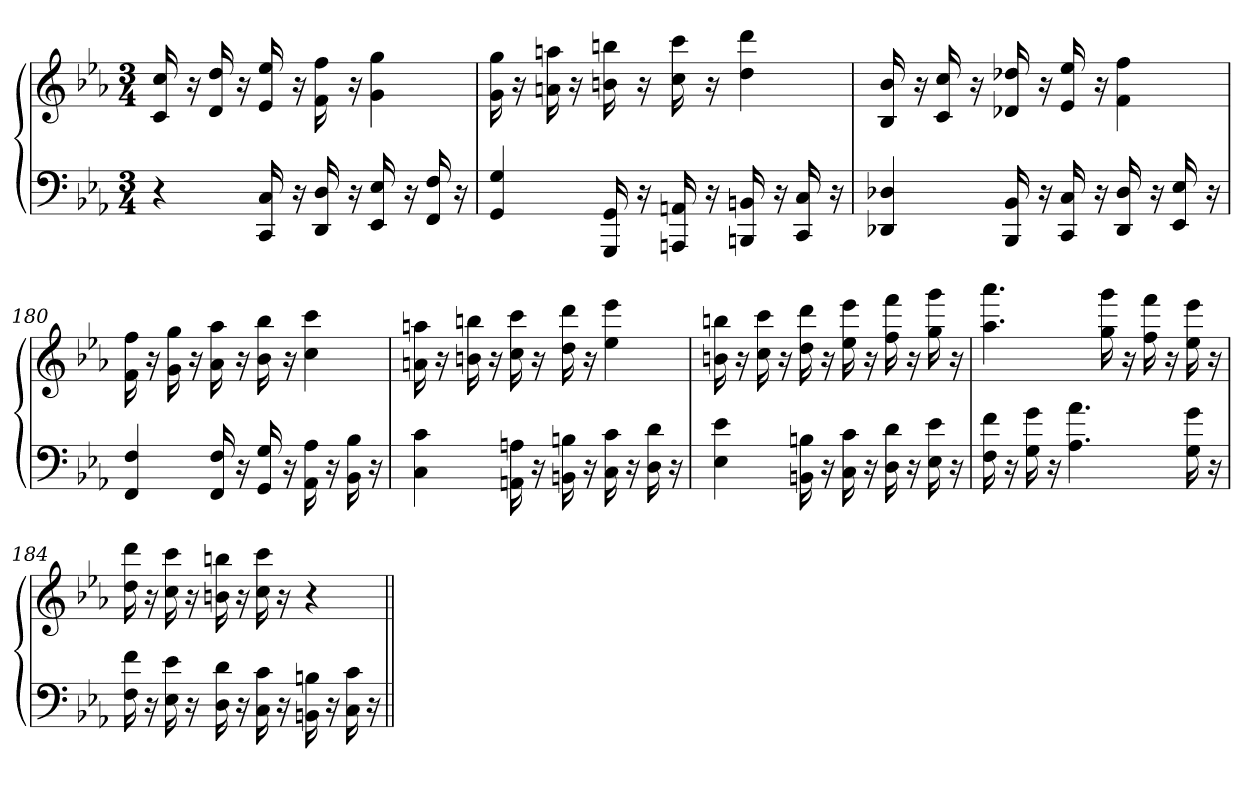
**kern	**kern
*part1	*part1
*staff2	*staff1
*clefF4	*clefG2
*k[b-e-a-]	*k[b-e-a-]
*c:	*c:
*M3/4	*M3/4
=	=
4r	16c 16cc
.	16r
.	16d 16dd
.	16r
16CC 16C	16e- 16ee-
16r	16r
16DD 16D	16f 16ff
16r	16r
16EE- 16E-	4g 4gg
16r	.
16FF 16F	.
16r	.
=178	=178
4GG 4G	16g 16gg
.	16r
.	16an 16aan
.	16r
16GGG 16GG	16bn 16bbn
16r	16r
16AAAn 16AAn	16cc 16ccc
16r	16r
16BBBn 16BBn	4dd 4ddd
16r	.
16CC 16C	.
16r	.
=179	=179
4DD-X 4D-X	16B- 16b-
.	16r
.	16c 16cc
.	16r
16BBB- 16BB-	16d-X 16dd-X
16r	16r
16CC 16C	16e- 16ee-
16r	16r
16DD- 16D-	4f 4ff
16r	.
16EE- 16E-	.
16r	.
=180	=180
4FF 4F	16f 16ff
.	16r
.	16g 16gg
.	16r
16FF 16F	16a- 16aa-
16r	16r
16GG 16G	16b- 16bb-
16r	16r
16AA- 16A-	4cc 4ccc
16r	.
16BB- 16B-	.
16r	.
=181	=181
4C 4c	16an 16aan
.	16r
.	16bn 16bbn
.	16r
16AAn 16An	16cc 16ccc
16r	16r
16BBn 16Bn	16dd 16ddd
16r	16r
16C 16c	4ee- 4eee-
16r	.
16D 16d	.
16r	.
=182	=182
4E- 4e-	16bn 16bbn
.	16r
.	16cc 16ccc
.	16r
16BBn 16Bn	16dd 16ddd
16r	16r
16C 16c	16ee- 16eee-
16r	16r
16D 16d	16ff 16fff
16r	16r
16E- 16e-	16gg 16ggg
16r	16r
=183	=183
16F 16f	4.aa- 4.aaa-
16r	.
16G 16g	.
16r	.
4.A- 4.a-	.
.	16gg 16ggg
.	16r
.	16ff 16fff
.	16r
16G 16g	16ee- 16eee-
16r	16r
=184	=184
16F 16f	16dd 16ddd
16r	16r
16E- 16e-	16cc 16ccc
16r	16r
16D 16d	16bn 16bbn
16r	16r
16C 16c	16cc 16ccc
16r	16r
16BBn 16Bn	4r
16r	.
16C 16c	.
16r	.
=||	=||
*-	*-
